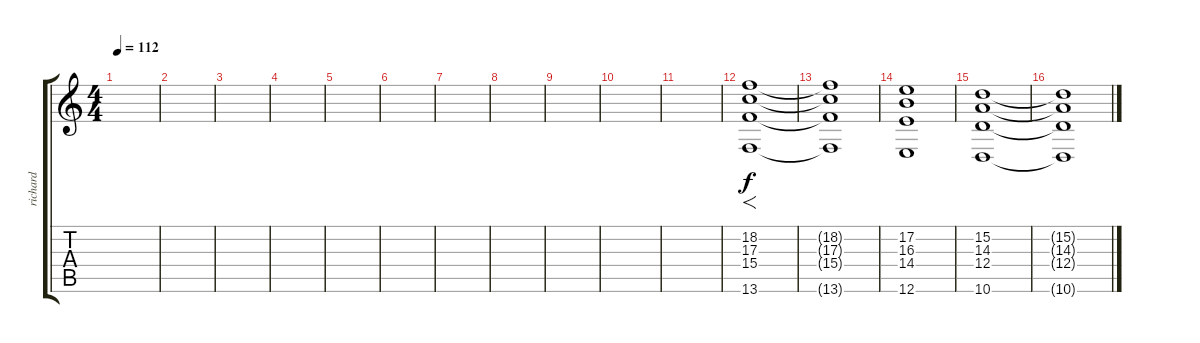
\track ("richard" "richard") {instrument pad4choir bank 255}
\staff {score tabs}
\tuning (E4 B3 G3 D3 A2 E2) {hide}
\ts (4 4)
\tempo 112
\clef g2
\ks c
|
|
|
|
|
|
|
|
|
|
|
(18.2 17.3 15.4 13.6).1{f} |
(18.2{t} 17.3{t} 15.4{t} 13.6{t}).1 |
(17.2 16.3 14.4 12.6).1 |
(15.2 14.3 12.4 10.6).1 |
(15.2{t} 14.3{t} 12.4{t} 10.6{t}).1
